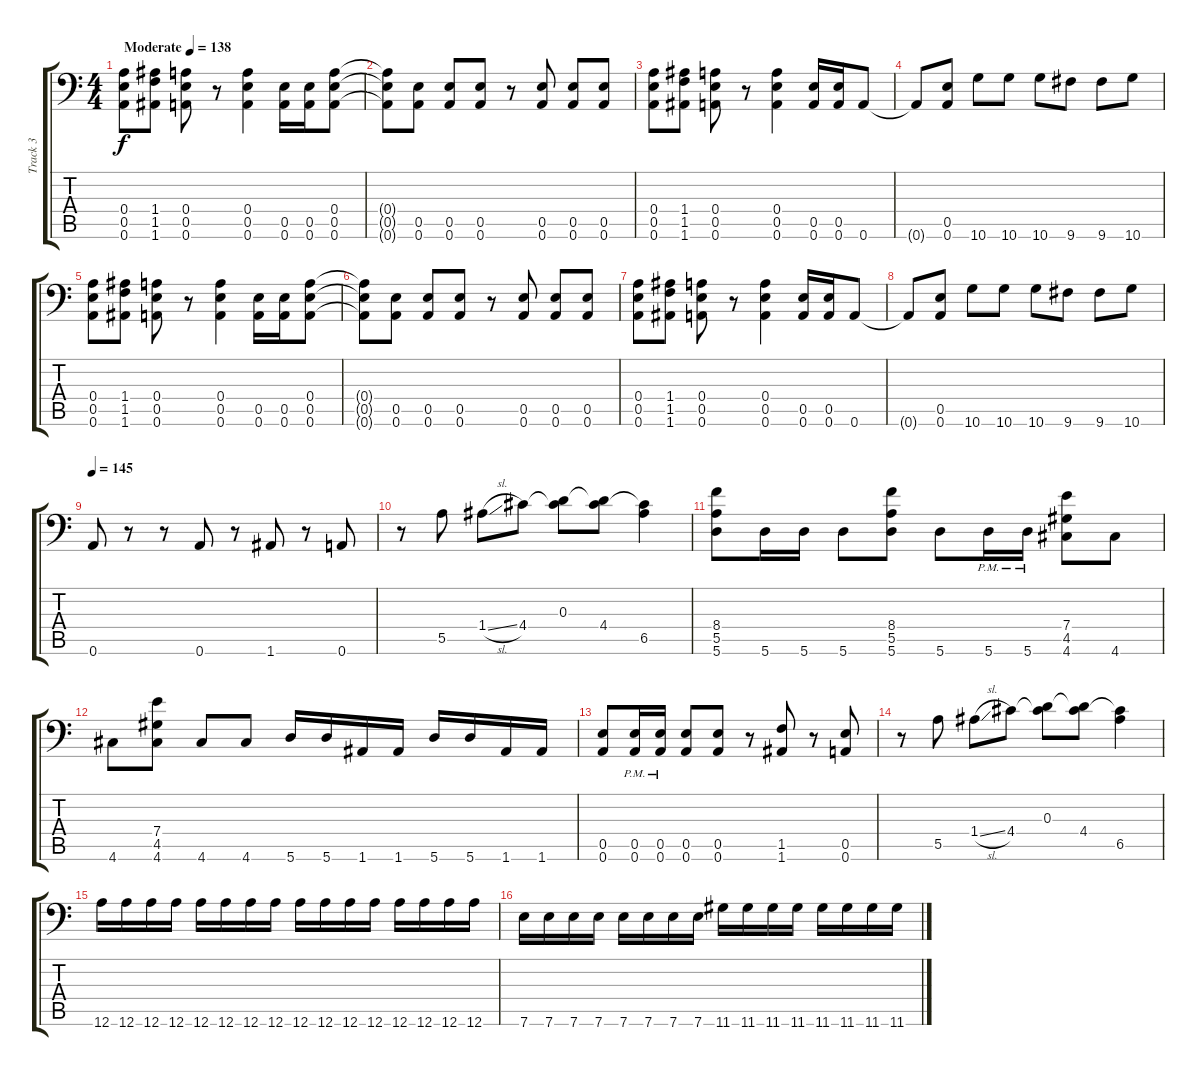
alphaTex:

\track ("Track 3" "Track 3") {instrument overdrivenguitar}
\staff {score tabs}
\tuning (B3 Gb3 D3 A2 E2 A1) {hide}
\ts (4 4)
\tempo (138 "Moderate")
\tempo 150
\tempo (138 "Moderate")
\clef f4
\ks c
(0.4 0.5 0.6).8{dy f instrument overdrivenguitar} (1.4 1.5 1.6).8 (0.4 0.5 0.6).8 r.8 (0.4 0.5 0.6).4 (0.5 0.6).16 (0.5 0.6).16 (0.4 0.5 0.6).8 |
(0.4{t} 0.5{t} 0.6{t}).8 (0.5 0.6).8 (0.5 0.6).8 (0.5 0.6).8 r.8 (0.5 0.6).8 (0.5 0.6).8 (0.5 0.6).8 |
(0.4 0.5 0.6).8 (1.4 1.5 1.6).8 (0.4 0.5 0.6).8 r.8 (0.4 0.5 0.6).4 (0.5 0.6).16 (0.5 0.6).16 0.6.8 |
0.6{t}.8 (0.5 0.6).8 10.6.8 10.6.8 10.6.8 9.6.8 9.6.8 10.6.8 |
(0.4 0.5 0.6).8 (1.4 1.5 1.6).8 (0.4 0.5 0.6).8 r.8 (0.4 0.5 0.6).4 (0.5 0.6).16 (0.5 0.6).16 (0.4 0.5 0.6).8 |
(0.4{t} 0.5{t} 0.6{t}).8 (0.5 0.6).8 (0.5 0.6).8 (0.5 0.6).8 r.8 (0.5 0.6).8 (0.5 0.6).8 (0.5 0.6).8 |
(0.4 0.5 0.6).8 (1.4 1.5 1.6).8 (0.4 0.5 0.6).8 r.8 (0.4 0.5 0.6).4 (0.5 0.6).16 (0.5 0.6).16 0.6.8 |
0.6{t}.8 (0.5 0.6).8 10.6.8 10.6.8 10.6.8 9.6.8 9.6.8 10.6.8 |
\tempo 145
0.6.8 r.8 r.8 0.6.8 r.8 1.6.8 r.8 0.6.8 |
r.8 5.5.8 1.4{sl}.8 4.4.8 (0.3 4.4{t}).8 (0.3{t} 4.4).8 (4.4{t} 6.5).4 |
(8.4 5.5 5.6).8 5.6.16 5.6.16 5.6.8 (8.4 5.5 5.6).8 5.6.8 5.6{pm}.16 5.6{pm}.16 (7.4 4.5 4.6).8 4.6.8 |
4.6.8 (7.4 4.5 4.6).8 4.6.8 4.6.8 5.6.16 5.6.16 1.6.16 1.6.16 5.6.16 5.6.16 1.6.16 1.6.16 |
(0.5 0.6).8 (0.5{pm} 0.6{pm}).16 (0.5{pm} 0.6{pm}).16 (0.5 0.6).8 (0.5 0.6).8 r.8 (1.5 1.6).8 r.8 (0.5 0.6).8 |
r.8 5.5.8 1.4{sl}.8 4.4.8 (0.3 4.4{t}).8 (0.3{t} 4.4).8 (4.4{t} 6.5).4 |
12.6.16 12.6.16 12.6.16 12.6.16 12.6.16 12.6.16 12.6.16 12.6.16 12.6.16 12.6.16 12.6.16 12.6.16 12.6.16 12.6.16 12.6.16 12.6.16 |
7.6.16 7.6.16 7.6.16 7.6.16 7.6.16 7.6.16 7.6.16 7.6.16 11.6.16 11.6.16 11.6.16 11.6.16 11.6.16 11.6.16 11.6.16 11.6.16
